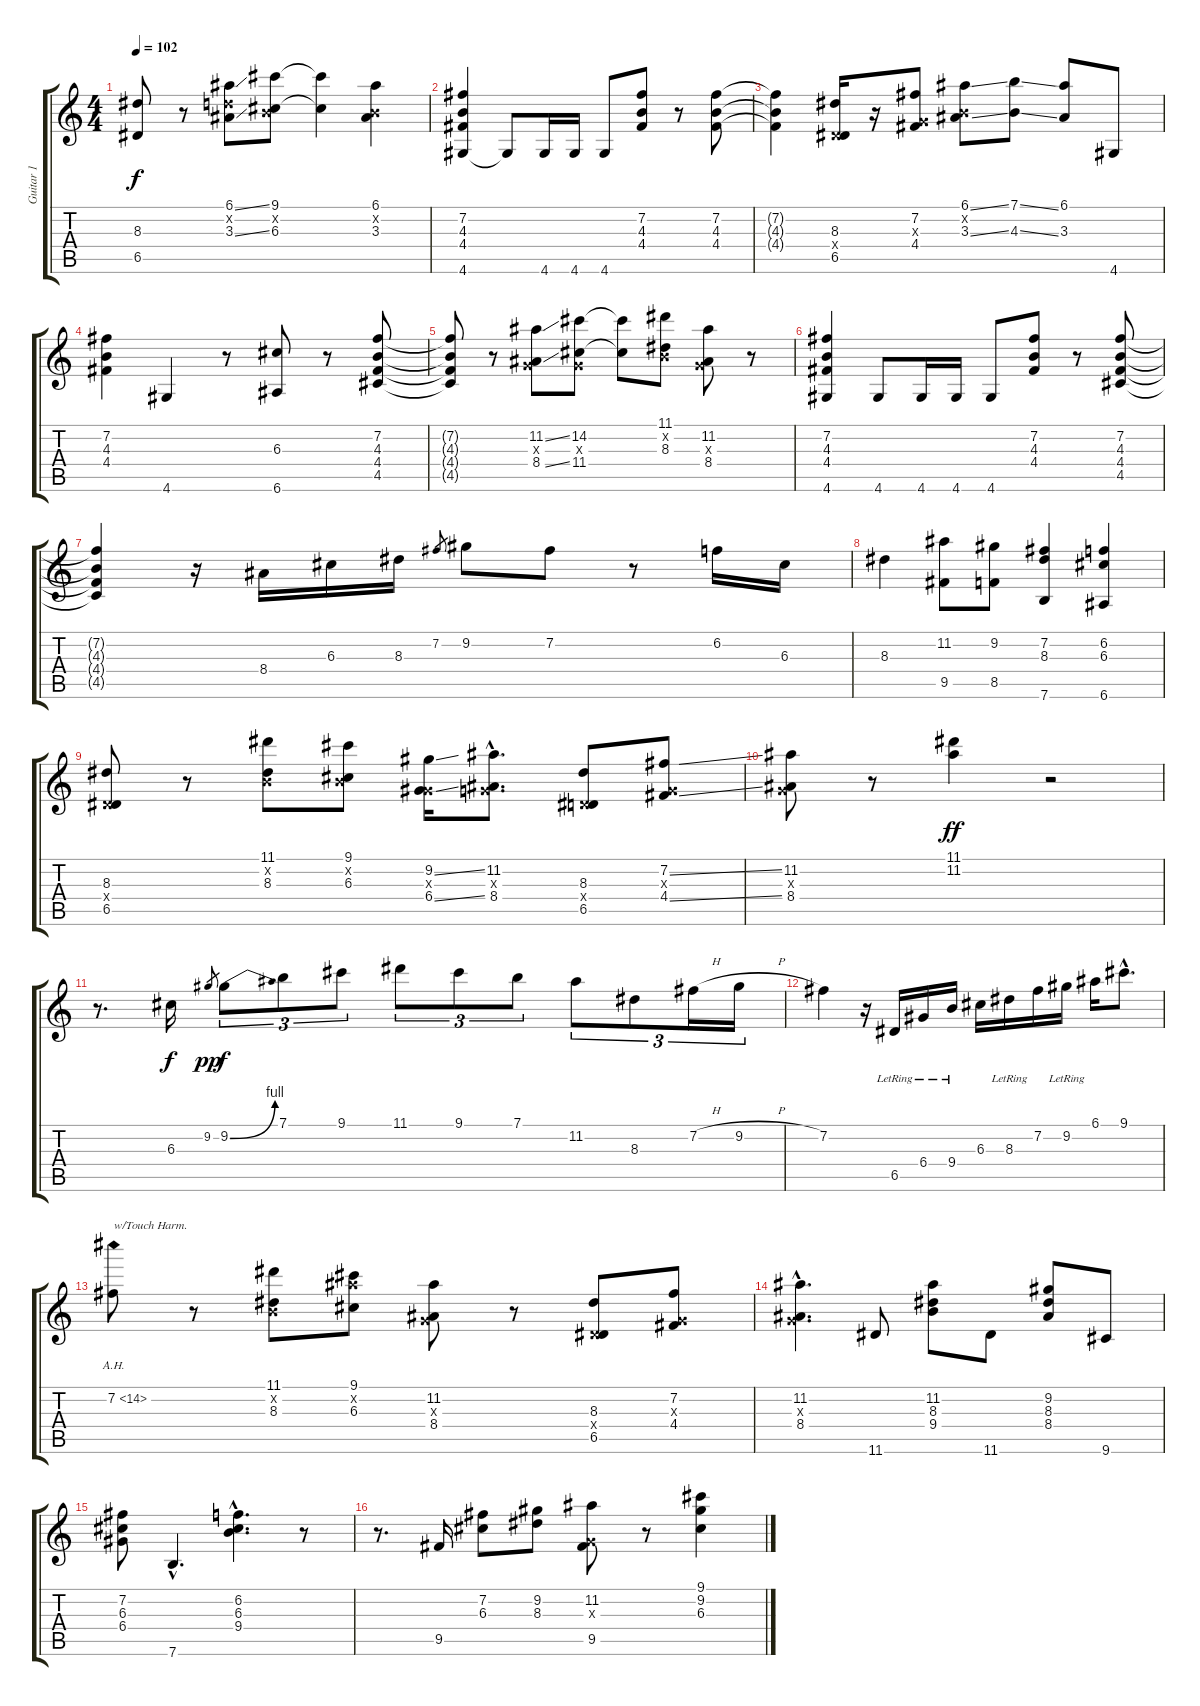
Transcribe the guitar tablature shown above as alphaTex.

\track ("Guitar 1" "Guitar 1") {instrument electricguitarclean}
\staff {score tabs}
\tuning (E4 B3 G3 D3 A2 E2) {hide}
\ts (4 4)
\tempo 102
\clef g2
\ks c
(8.3 6.5).8{dy f} r.8 (6.1{ss} 3.2{x} 3.3{ss}).8 (9.1 0.2{x} 6.3).8 (9.1{t} 6.3{t}).4 (6.1 0.2{x} 3.3).4 |
(7.2 4.3 4.4 4.6).4 4.6{t}.8 4.6.16 4.6.16 4.6.8 (7.2 4.3 4.4).8 r.8 (7.2 4.3 4.4).8 |
(7.2{t} 4.3{t} 4.4{t}).4 (8.3 0.4{x} 6.5).16 r.16 (7.2 0.3{x} 4.4).8 (6.1{ss} 0.2{x} 3.3{ss}).8 (7.1{ss} 4.3{ss}).8 (6.1 3.3).8 4.6.8 |
(7.2 4.3 4.4).4 4.6.4 r.8 (6.3 6.6).8 r.8 (7.2 4.3 4.4 4.5).8 |
(7.2{t} 4.3{t} 4.4{t} 4.5{t}).8 r.8 (11.2{ss} 0.3{x} 8.4{ss}).8 (14.2 0.3{x} 11.4).8 (14.2{t} 11.4{t}).8 (11.1 0.2{x} 8.3).8 (11.2 0.3{x} 8.4).8 r.8 |
(7.2 4.3 4.4 4.6).4 4.6.8 4.6.16 4.6.16 4.6.8 (7.2 4.3 4.4).8 r.8 (7.2 4.3 4.4 4.5).8 |
(7.2{t} 4.3{t} 4.4{t} 4.5{t}).4 r.16 8.4.16 6.3.16 8.3.16 7.2.8{gr} 9.2.8 7.2.8 r.8 6.2.16 6.3.16 |
8.3.4 (11.2 9.5).8 (9.2 8.5).8 (7.2 8.3 7.6).4 (6.2 6.3 6.6).4 |
(8.3 0.4{x} 6.5).8 r.8 (11.1 0.2{x} 8.3).8 (9.1 0.2{x} 6.3).8 (9.2{ss} 0.3{x} 6.4{ss}).16 (11.2{hac} 0.3{hac x} 8.4{hac}).8{d} (8.3 0.4{x} 6.5).8 (7.2{ss} 0.3{x} 4.4{ss}).8 |
(11.2 0.3{x} 8.4).8 r.8 (11.1 11.2).4{dy ff} r.2 |
r.8{d} 6.3.16{dy f} 9.2.8{gr dy pp} 9.2{be (bend 0 0 60 4)}.8{tu (3 2) dy f} 7.1.8{tu (3 2)} 9.1.8{tu (3 2)} 11.1.8{tu (3 2)} 9.1.8{tu (3 2)} 7.1.8{tu (3 2)} 11.2.8{tu (3 2)} 8.3.8{tu (3 2)} 7.2{h}.16{tu (3 2)} 9.2{h}.16{tu (3 2)} |
7.2.4 r.16 6.5{lr}.16 6.4{lr}.16 9.4{lr}.16 6.3.16 8.3{lr}.16 7.2.16 9.2{lr}.16 6.1.16 9.1{hac}.8{d} |
7.2{ah 7}.8{txt "w/Touch Harm."} r.8 (11.1 0.2{x} 8.3).8 (9.1 11.2{x} 6.3).8 (11.2 0.3{x} 8.4).8 r.8 (8.3 0.4{x} 6.5).8 (7.2 0.3{x} 4.4).8 |
(11.2{hac} 0.3{hac x} 8.4{hac}).4{d} 11.6.8 (11.2 8.3 9.4).8 11.6.8 (9.2 8.3 8.4).8 9.6.8 |
(7.2 6.3 6.4).8 7.6{hac}.4{d} (6.2{hac} 6.3{hac} 9.4{hac}).4{d} r.8 |
r.8{d} 9.5.16 (7.2 6.3).8 (9.2 8.3).8 (11.2 0.3{x} 9.5).8 r.8 (9.1 9.2 6.3).4
